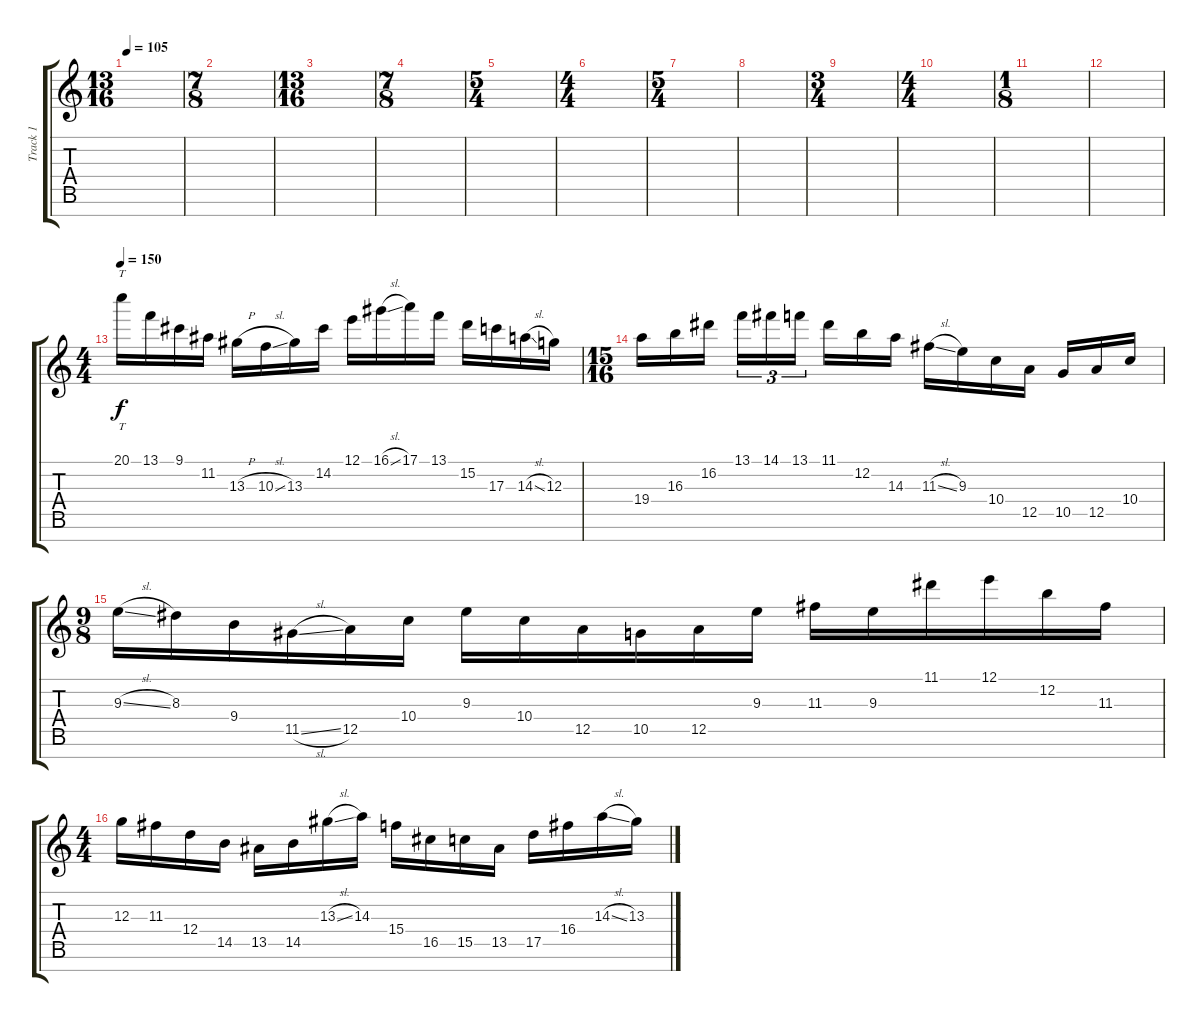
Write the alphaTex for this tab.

\track ("Track 1" "Track 1") {instrument distortionguitar}
\staff {score tabs}
\tuning (E4 B3 G3 D3 A2 E2 B1) {hide}
\ts (13 16)
\tempo 105
\clef g2
\ks c
|
\ts (7 8)
|
\ts (13 16)
|
\ts (7 8)
|
\ts (5 4)
|
\ts (4 4)
|
\ts (5 4)
|
|
\ts (3 4)
|
\ts (4 4)
|
\ts (1 8)
|
|
\ts (4 4)
\tempo 150
20.1.16{tt} 13.1.16 9.1.16 11.2.16 13.3{h}.16 10.3{sl}.16 13.3.16 14.2.16 12.1.16 16.1{sl}.16 17.1.16 13.1.16 15.2.16 17.3.16 14.3{sl}.16 12.3.16 |
\ts (15 16)
19.4.16 16.3.16 16.2.16 13.1.16{tu (3 2)} 14.1.16{tu (3 2)} 13.1.16{tu (3 2) beam splitsecondary} 11.1.16 12.2.16 14.3.16 11.3{sl}.16 9.3.16 10.4.16 12.5.16 10.5.16 12.5.16 10.4.16 |
\ts (9 8)
9.3{sl}.16 8.3.16 9.4.16 11.5{sl}.16 12.5.16 10.4.16 9.3.16 10.4.16 12.5.16 10.5.16 12.5.16 9.3.16 11.3.16 9.3.16 11.1.16 12.1.16 12.2.16 11.3.16 |
\ts (4 4)
12.3.16 11.3.16 12.4.16 14.5.16 13.5.16 14.5.16 13.3{sl}.16 14.3.16 15.4.16 16.5.16 15.5.16 13.5.16 17.5.16 16.4.16 14.3{sl}.16 13.3.16
